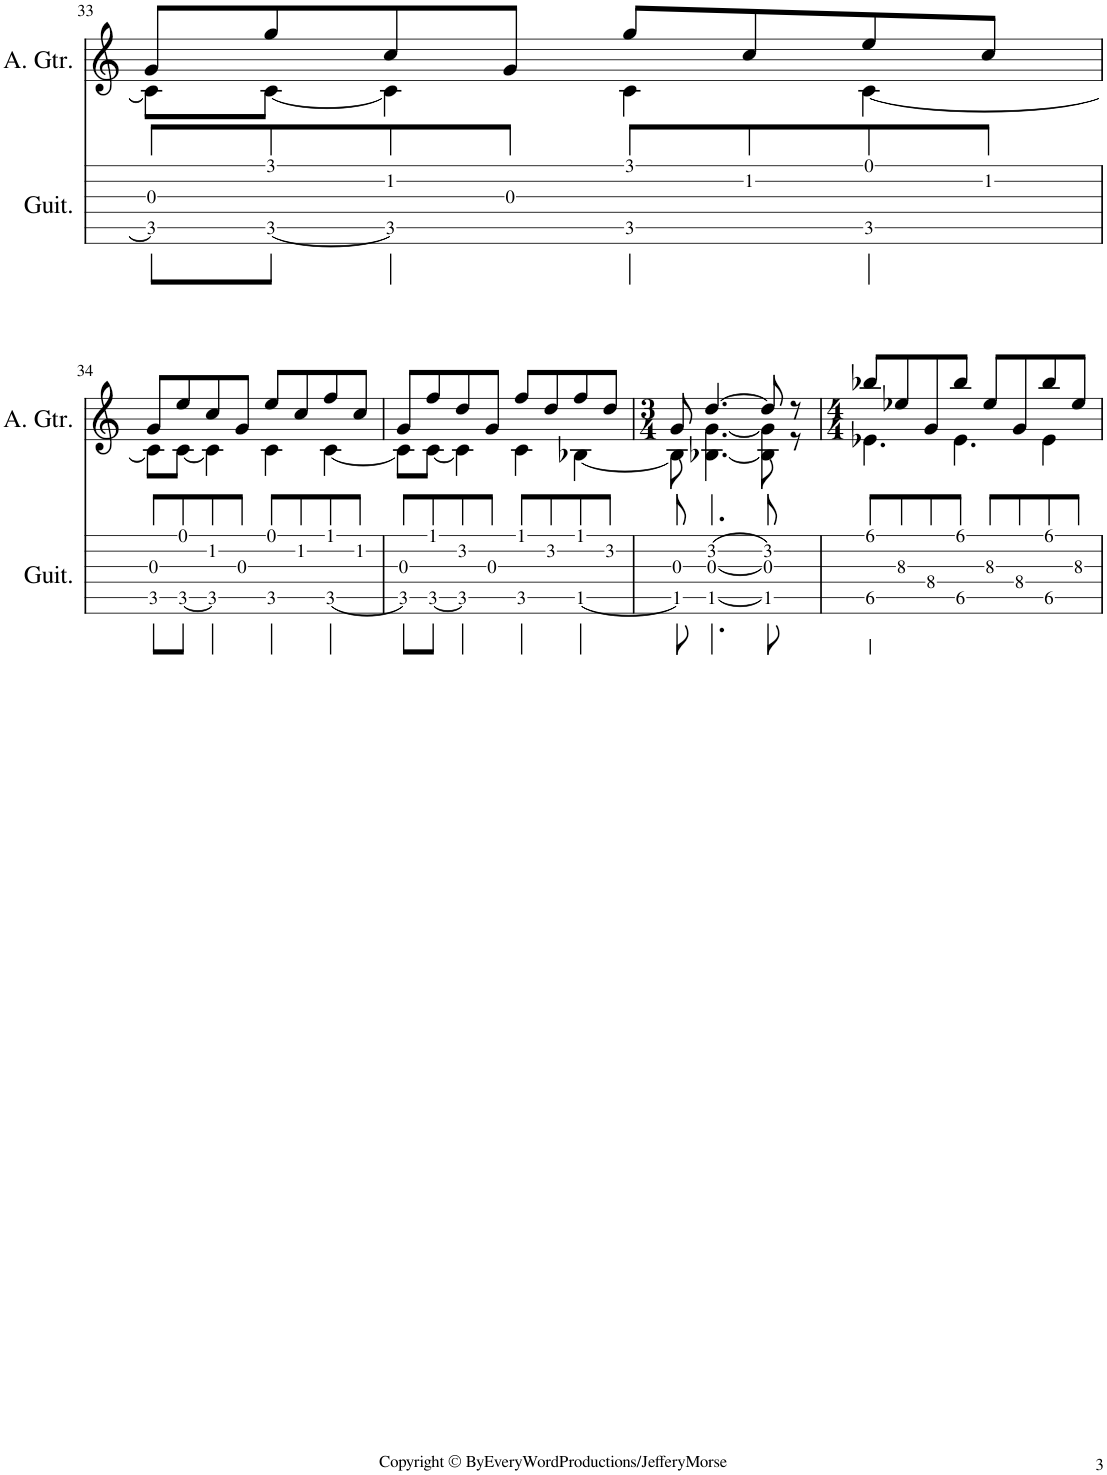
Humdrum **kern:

**kern	**kern
*part2	*part1
*staff2	*staff1
*I"Classical Guitar	*I"Acoustic Guitar
*I'Guit.	*I'A. Gtr.
!!LO:PB:g=z
*	*clefG2
*	*Trd7c12
*k[]	*k[]
*M4/4	*M4/4
=33	=33
*^	*^
8G/L	8C\L]	8g/L	8c\L]
8g/	[8C\J	8gg/	[8c\J
8c/	4C\]	8cc/	4c\]
8G/J	.	8g/J	.
8g/L	4C\	8gg/L	4c\
8c/	.	8cc/	.
8e/	4C\	8ee/	[4c\
8c/J	.	8cc/J	.
!!LO:LB:g=z	!!
=34	=34	=34	=34
8G/L	8C\L	8g/L	8c\L]
8e/	[8C\J	8ee/	[8c\J
8c/	4C\]	8cc/	4c\]
8G/J	.	8g/J	.
8e/L	4C\	8ee/L	4c\
8c/	.	8cc/	.
8f/	[4C\	8ff/	[4c\
8c/J	.	8cc/J	.
=35	=35	=35	=35
8G/L	8C\L]	8g/L	8c\L]
8f/	[8C\J	8ff/	[8c\J
8d/	4C\]	8dd/	4c\]
8G/J	.	8g/J	.
8f/L	4C\	8ff/L	4c\
8d/	.	8dd/	.
8f/	[4BB-X\	8ff/	[4B-X\
8d/J	.	8dd/J	.
=36	=36	=36	=36
*M3/4	*	*M3/4	*
8G/	8BB-\]	8g/	8B-\]
[4.d/	[4.BB-X\ [4.G\	[4.dd/	[4.B-X\ [4.g\
8d/]	8BB-\] 8G\]	8dd/]	8B-\] 8g\]
8r	8r	8r	8r
=37	=37	=37	=37
*M4/4	*	*M4/4	*
8b-X/L	2E-\	8bb-X/L	4.e-X\
8e-/	.	8ee-X/	.
8B-/	.	8g/	.
8E-/ 8b-/J	.	8bb-/J	4.e-\
8e-/L	2r	8ee-/L	.
8B-/	.	8g/	.
8E-/ 8b-/	.	8bb-/	4e-\
8e-/J	.	8ee-/J	.
*v	*v	*	*
*	*v	*v
=	=
*-	*-
